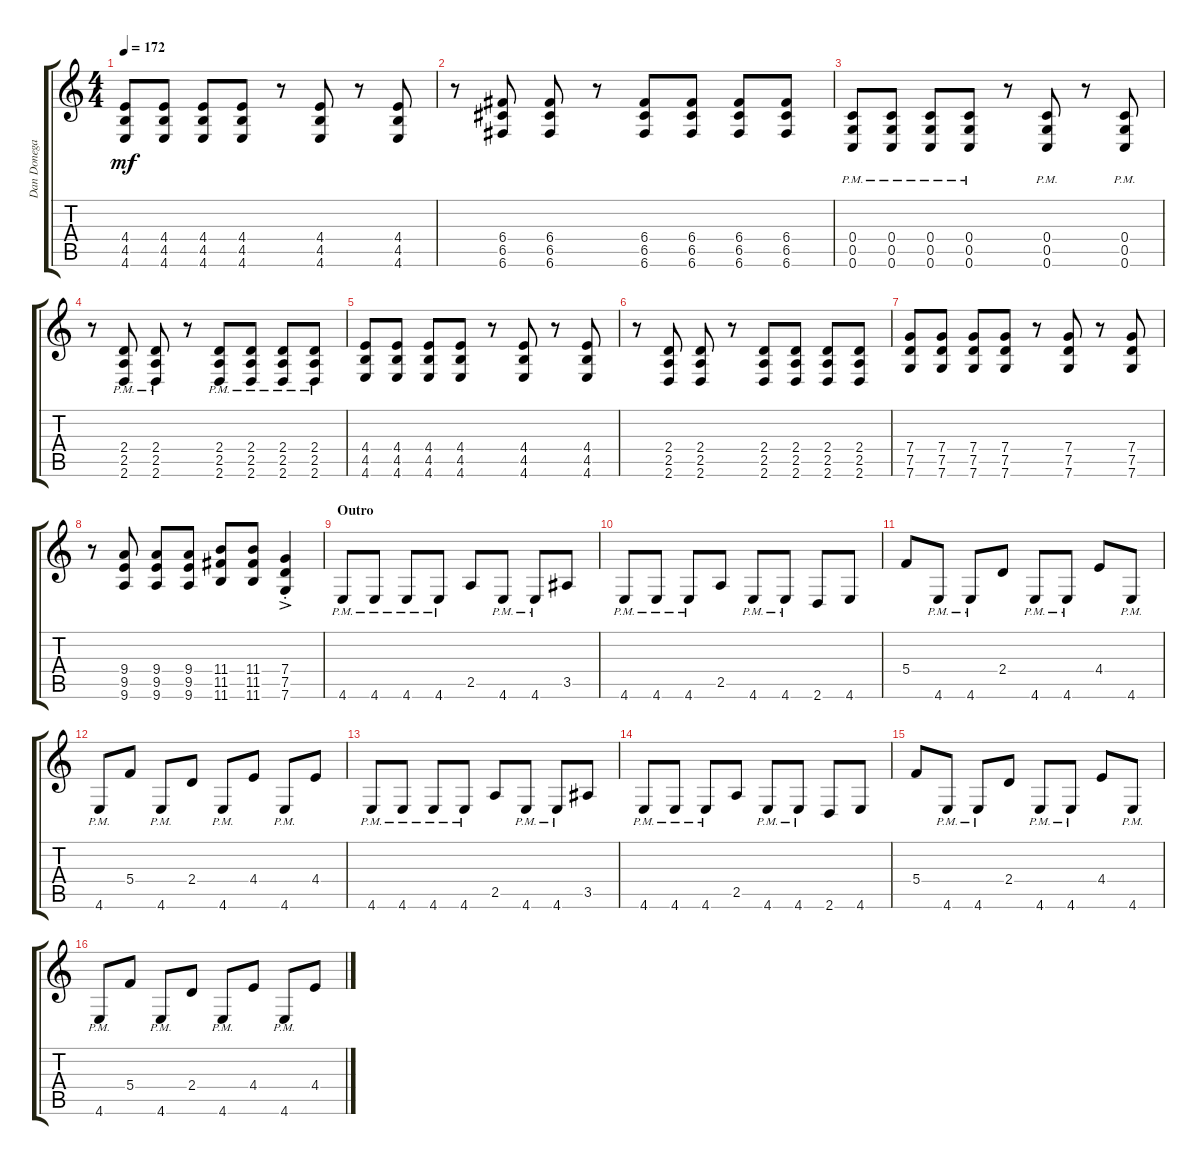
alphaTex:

\track ("Dan Donegan" "Dan Donega") {instrument distortionguitar}
\staff {score tabs}
\tuning (D4 A3 F3 C3 G2 C2) {hide}
\ts (4 4)
\tempo 172
\clef g2
\ks c
(4.4 4.5 4.6).8{dy mf} (4.4 4.5 4.6).8 (4.4 4.5 4.6).8 (4.4 4.5 4.6).8 r.8 (4.4 4.5 4.6).8 r.8 (4.4 4.5 4.6).8 |
r.8 (6.4 6.5 6.6).8 (6.4 6.5 6.6).8 r.8 (6.4 6.5 6.6).8 (6.4 6.5 6.6).8 (6.4 6.5 6.6).8 (6.4 6.5 6.6).8 |
(0.4{pm} 0.5{pm} 0.6{pm}).8 (0.4{pm} 0.5{pm} 0.6{pm}).8 (0.4{pm} 0.5{pm} 0.6{pm}).8 (0.4{pm} 0.5{pm} 0.6{pm}).8 r.8 (0.4{pm} 0.5{pm} 0.6{pm}).8 r.8 (0.4{pm} 0.5{pm} 0.6{pm}).8 |
r.8 (2.4{pm} 2.5{pm} 2.6{pm}).8 (2.4{pm} 2.5{pm} 2.6{pm}).8 r.8 (2.4{pm} 2.5{pm} 2.6{pm}).8 (2.4{pm} 2.5{pm} 2.6{pm}).8 (2.4{pm} 2.5{pm} 2.6{pm}).8 (2.4{pm} 2.5{pm} 2.6{pm}).8 |
(4.4 4.5 4.6).8 (4.4 4.5 4.6).8 (4.4 4.5 4.6).8 (4.4 4.5 4.6).8 r.8 (4.4 4.5 4.6).8 r.8 (4.4 4.5 4.6).8 |
r.8 (2.4 2.5 2.6).8 (2.4 2.5 2.6).8 r.8 (2.4 2.5 2.6).8 (2.4 2.5 2.6).8 (2.4 2.5 2.6).8 (2.4 2.5 2.6).8 |
(7.4 7.5 7.6).8 (7.4 7.5 7.6).8 (7.4 7.5 7.6).8 (7.4 7.5 7.6).8 r.8 (7.4 7.5 7.6).8 r.8 (7.4 7.5 7.6).8 |
r.8 (9.4 9.5 9.6).8 (9.4 9.5 9.6).8 (9.4 9.5 9.6).8 (11.4 11.5 11.6).8 (11.4 11.5 11.6).8 (7.4{ac st} 7.5 7.6).4 |
\section ("" "Outro")
4.6{pm}.8 4.6{pm}.8 4.6{pm}.8 4.6{pm}.8 2.5.8 4.6{pm}.8 4.6{pm}.8 3.5.8 |
4.6{pm}.8 4.6{pm}.8 4.6{pm}.8 2.5.8 4.6{pm}.8 4.6{pm}.8 2.6.8 4.6.8 |
5.4.8 4.6{pm}.8 4.6{pm}.8 2.4.8 4.6{pm}.8 4.6{pm}.8 4.4.8 4.6{pm}.8 |
4.6{pm}.8 5.4.8 4.6{pm}.8 2.4.8 4.6{pm}.8 4.4.8 4.6{pm}.8 4.4.8 |
4.6{pm}.8 4.6{pm}.8 4.6{pm}.8 4.6{pm}.8 2.5.8 4.6{pm}.8 4.6{pm}.8 3.5.8 |
4.6{pm}.8 4.6{pm}.8 4.6{pm}.8 2.5.8 4.6{pm}.8 4.6{pm}.8 2.6.8 4.6.8 |
5.4.8 4.6{pm}.8 4.6{pm}.8 2.4.8 4.6{pm}.8 4.6{pm}.8 4.4.8 4.6{pm}.8 |
4.6{pm}.8 5.4.8 4.6{pm}.8 2.4.8 4.6{pm}.8 4.4.8 4.6{pm}.8 4.4.8
